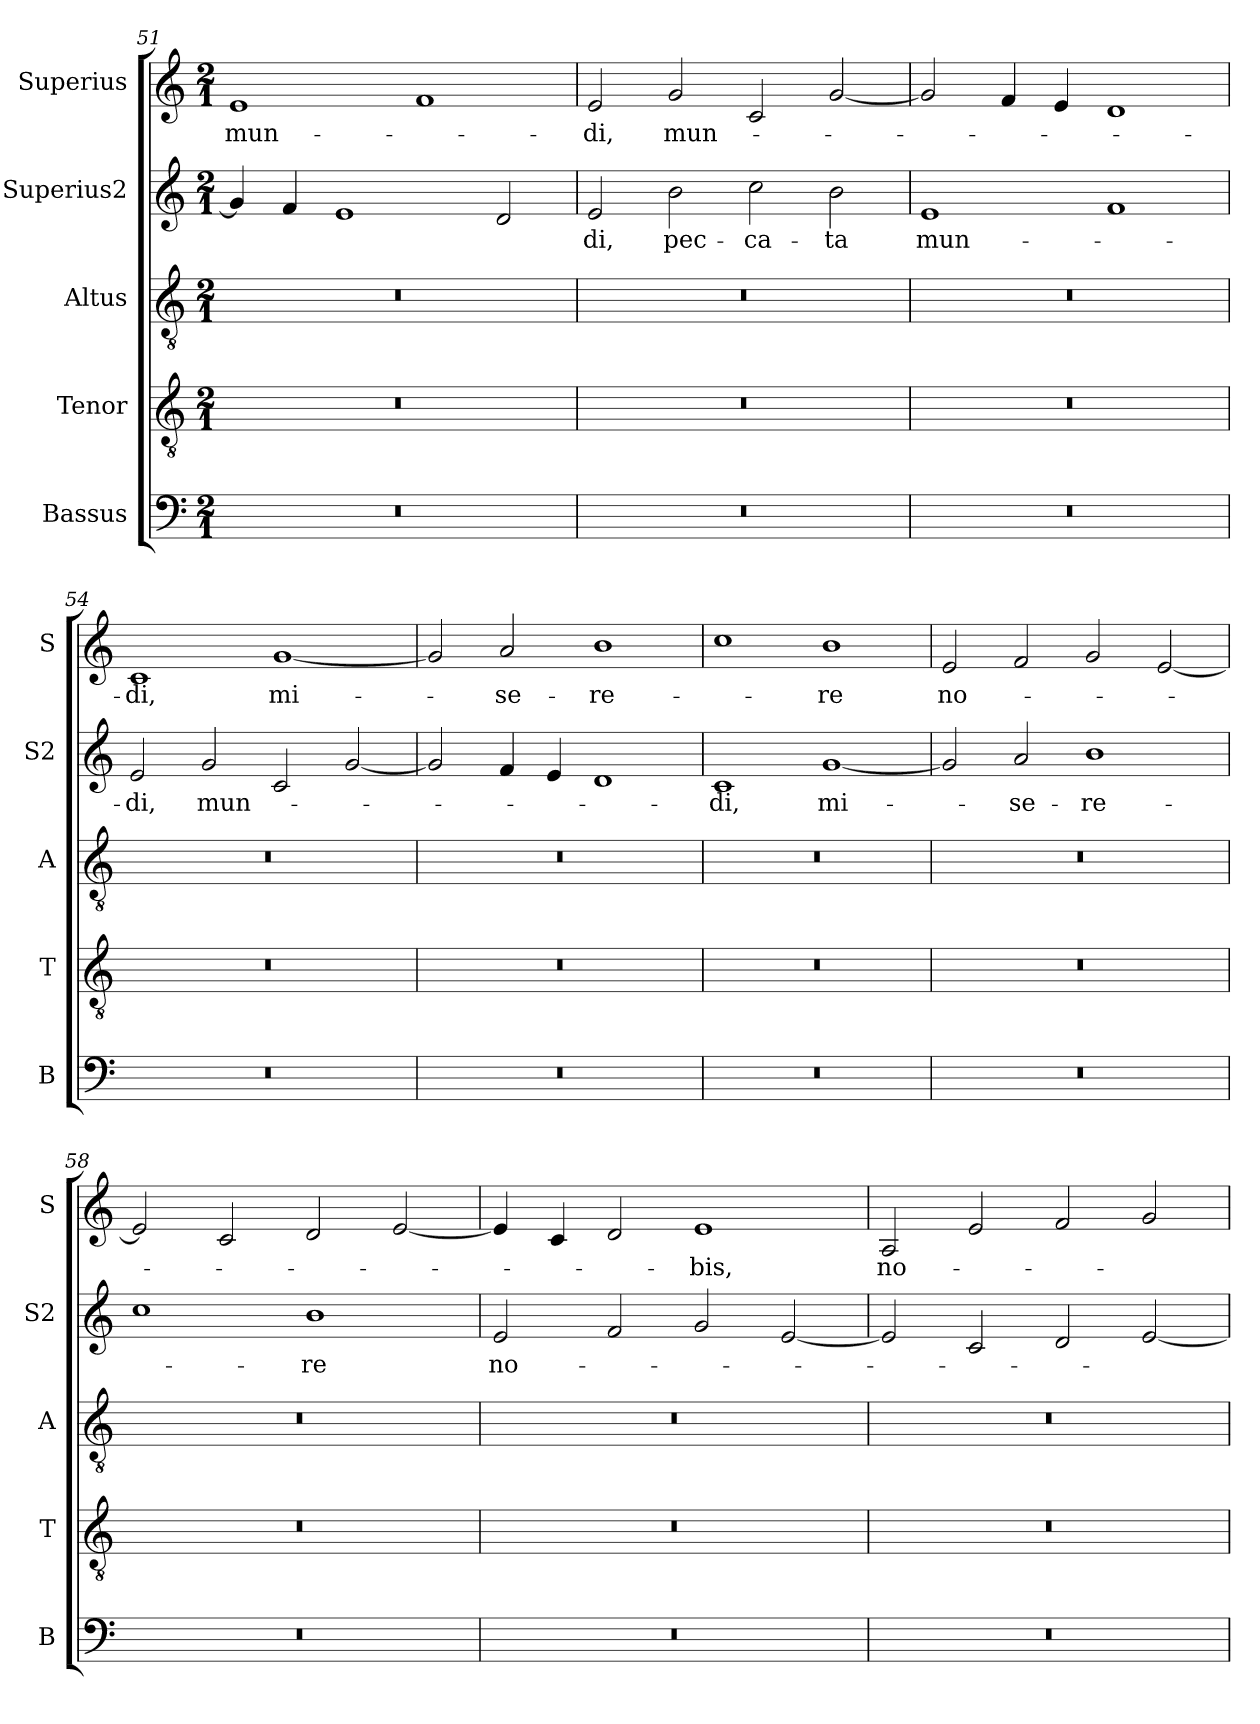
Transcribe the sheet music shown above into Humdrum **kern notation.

**kern	**kern	**kern	**kern	**text	**kern	**text
*part5	*part4	*part3	*part2	*part2	*part1	*part1
*staff5	*staff4	*staff3	*staff2	*staff2	*staff1	*staff1
*I"Bassus	*I"Tenor	*I"Altus	*I"Superius2	*	*I"Superius	*
*I'B	*I'T	*I'A	*I'S2	*	*I'S	*
*clefF4	*clefGv2	*clefGv2	*clefG2	*	*clefG2	*
*k[]	*k[]	*k[]	*k[]	*	*k[]	*
*M2/1	*M2/1	*M2/1	*M2/1	*	*M2/1	*
=51	=51	=51	=51	=51	=51	=51
0r	0r	0r	4g/]	.	1e	mun-
.	.	.	4f/	.	.	.
.	.	.	1e	.	.	.
.	.	.	.	.	1f	.
.	.	.	2d/	.	.	.
=52	=52	=52	=52	=52	=52	=52
0r	0r	0r	2e/	-di,	2e/	-di,
.	.	.	2b\	pec-	2g/	mun-
.	.	.	2cc\	-ca-	2c/	.
.	.	.	2b\	-ta	[2g/	.
=53	=53	=53	=53	=53	=53	=53
0r	0r	0r	1e	mun-	2g/]	.
.	.	.	.	.	4f/	.
.	.	.	.	.	4e/	.
.	.	.	1f	.	1d	.
=54	=54	=54	=54	=54	=54	=54
0r	0r	0r	2e/	-di,	1c	-di,
.	.	.	2g/	mun-	.	.
.	.	.	2c/	.	[1g	mi-
.	.	.	[2g/	.	.	.
=55	=55	=55	=55	=55	=55	=55
0r	0r	0r	2g/]	.	2g/]	.
.	.	.	4f/	.	2a/	-se-
.	.	.	4e/	.	.	.
.	.	.	1d	.	1b	-re-
=56	=56	=56	=56	=56	=56	=56
0r	0r	0r	1c	-di,	1cc	.
.	.	.	[1g	mi-	1b	-re
=57	=57	=57	=57	=57	=57	=57
0r	0r	0r	2g/]	.	2e/	no-
.	.	.	2a/	-se-	2f/	.
.	.	.	1b	-re-	2g/	.
.	.	.	.	.	[2e/	.
=58	=58	=58	=58	=58	=58	=58
0r	0r	0r	1cc	.	2e/]	.
.	.	.	.	.	2c/	.
.	.	.	1b	-re	2d/	.
.	.	.	.	.	[2e/	.
=59	=59	=59	=59	=59	=59	=59
0r	0r	0r	2e/	no-	4e/]	.
.	.	.	.	.	4c/	.
.	.	.	2f/	.	2d/	.
.	.	.	2g/	.	1e	-bis,
.	.	.	[2e/	.	.	.
=60	=60	=60	=60	=60	=60	=60
0r	0r	0r	2e/]	.	2A/	no-
.	.	.	2c/	.	2e/	.
.	.	.	2d/	.	2f/	.
.	.	.	[2e/	.	2g/	.
=	=	=	=	=	=	=
*-	*-	*-	*-	*-	*-	*-
